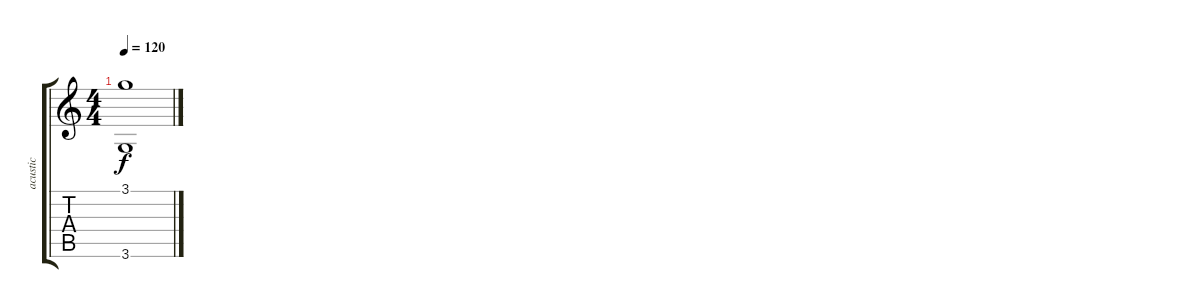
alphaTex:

\track ("acustic" "acustic") {instrument acousticguitarnylon}
\staff {score tabs}
\tuning (E4 B3 G3 D3 A2 E2) {hide}
\ts (4 4)
\tempo 120
\clef g2
\ks c
(3.1{t} 3.6{t}).1{dy f}
